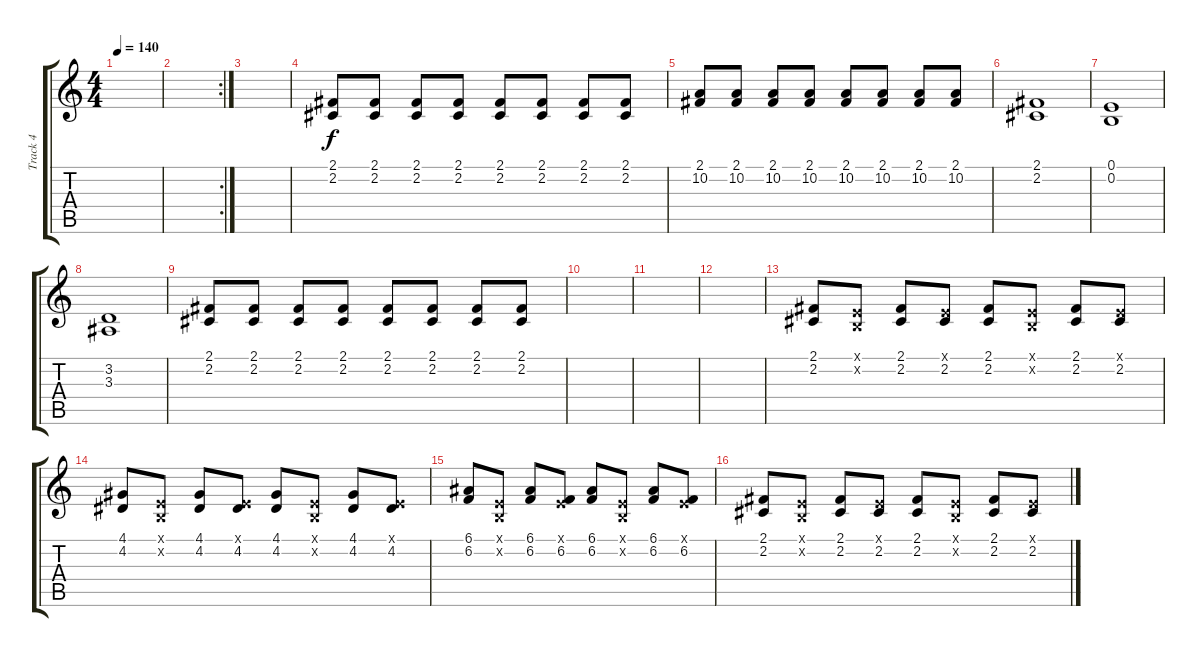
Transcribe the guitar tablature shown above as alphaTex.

\track ("Track 4" "Track 4") {instrument drawbarorgan}
\staff {score tabs}
\tuning (E4 B3 G3 D3 A2 E2) {hide}
\ts (4 4)
\tempo 140
\clef g2
\ks c
|
\rc 2
|
|
(2.1 2.2).8 (2.1 2.2).8 (2.1 2.2).8 (2.1 2.2).8 (2.1 2.2).8 (2.1 2.2).8 (2.1 2.2).8 (2.1 2.2).8 |
(2.1 10.2).8 (2.1 10.2).8 (2.1 10.2).8 (2.1 10.2).8 (2.1 10.2).8 (2.1 10.2).8 (2.1 10.2).8 (2.1 10.2).8 |
(2.1 2.2).1 |
(0.1 0.2).1 |
(3.2 3.3).1 |
(2.1 2.2).8 (2.1 2.2).8 (2.1 2.2).8 (2.1 2.2).8 (2.1 2.2).8 (2.1 2.2).8 (2.1 2.2).8 (2.1 2.2).8 |
|
|
|
(2.1 2.2).8 (0.1{x} 0.2{x}).8 (2.1 2.2).8 (0.1{x} 2.2).8 (2.1 2.2).8 (0.1{x} 0.2{x}).8 (2.1 2.2).8 (0.1{x} 2.2).8 |
(4.1 4.2).8 (0.1{x} 0.2{x}).8 (4.1 4.2).8 (0.1{x} 4.2).8 (4.1 4.2).8 (0.1{x} 0.2{x}).8 (4.1 4.2).8 (0.1{x} 4.2).8 |
(6.1 6.2).8 (0.1{x} 0.2{x}).8 (6.1 6.2).8 (0.1{x} 6.2).8 (6.1 6.2).8 (0.1{x} 0.2{x}).8 (6.1 6.2).8 (0.1{x} 6.2).8 |
(2.1 2.2).8 (0.1{x} 0.2{x}).8 (2.1 2.2).8 (0.1{x} 2.2).8 (2.1 2.2).8 (0.1{x} 0.2{x}).8 (2.1 2.2).8 (0.1{x} 2.2).8
